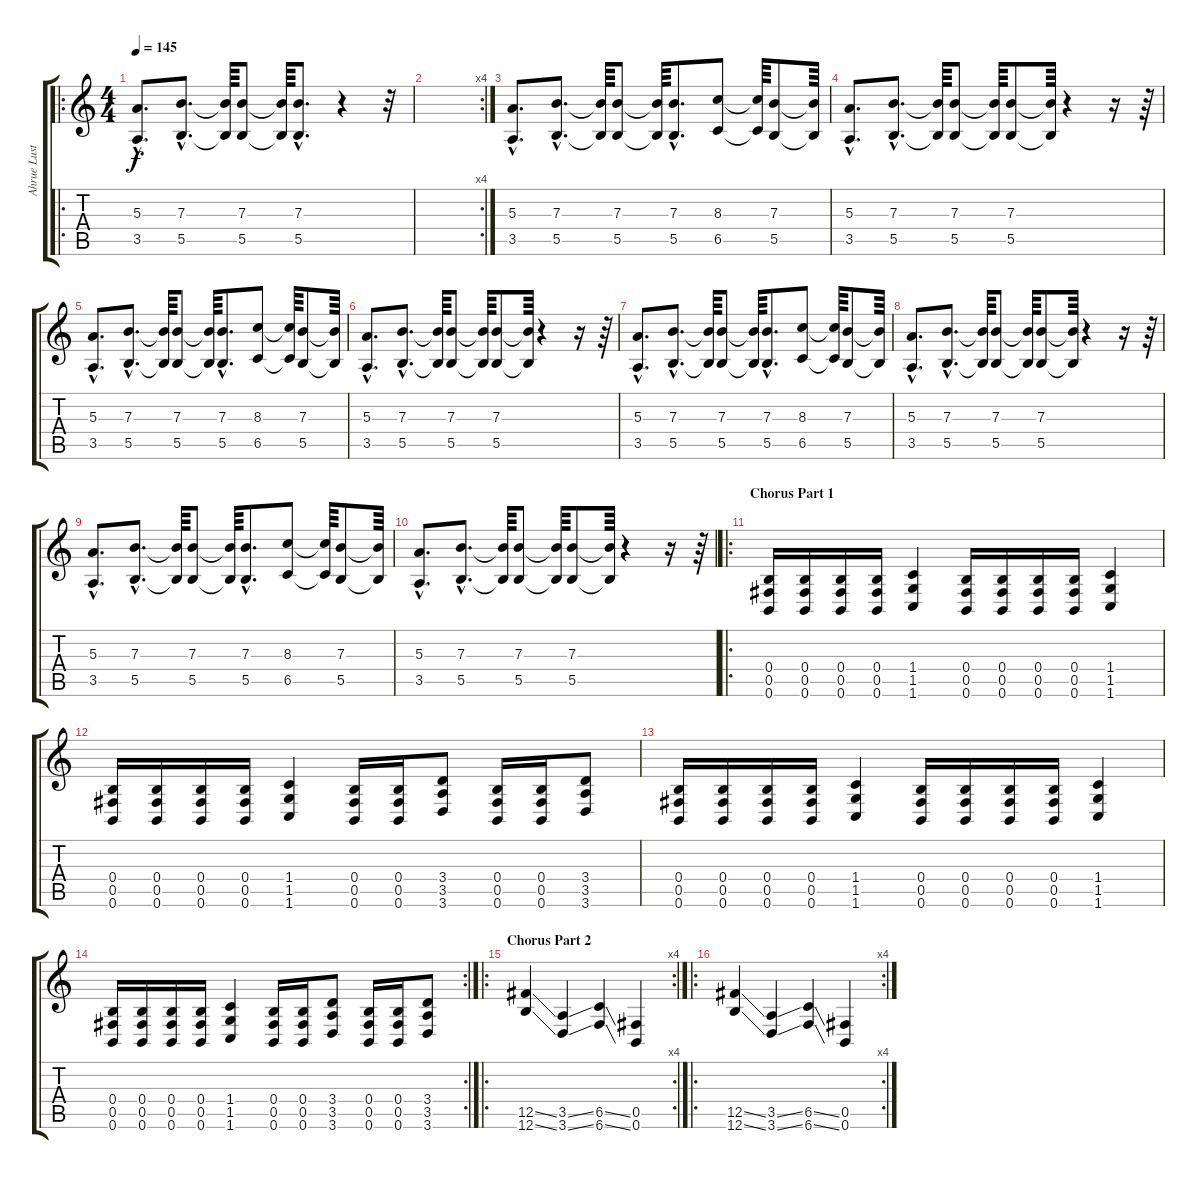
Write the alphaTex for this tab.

\track ("Ahrue Luster" "Ahrue Lust") {instrument distortionguitar}
\staff {score tabs}
\tuning (Db4 Ab3 E3 B2 Gb2 B1) {hide}
\ro
\ts (4 4)
\tempo 145
\clef g2
\ks c
(5.3{hac} 3.5{hac}).8{d dy f} (7.3{hac} 5.5{hac}).8{d} (7.3{t} 5.5{t}).64 (7.3 5.5).8 (7.3{t} 5.5{t}).64 (7.3{hac} 5.5{hac}).8{d} r.4 r.32 |
\rc 4
|
(5.3{hac} 3.5{hac}).8{d} (7.3{hac} 5.5{hac}).8{d} (7.3{t} 5.5{t}).64 (7.3 5.5).8 (7.3{t} 5.5{t}).64 (7.3{hac} 5.5{hac}).8{d} (8.3 6.5).8 (8.3{t} 6.5{t}).64 (7.3 5.5).8 (7.3{t} 5.5{t}).64 |
(5.3{hac} 3.5{hac}).8{d} (7.3{hac} 5.5{hac}).8{d} (7.3{t} 5.5{t}).64 (7.3 5.5).8 (7.3{t} 5.5{t}).64 (7.3 5.5).8 (7.3{t} 5.5{t}).64 r.4 r.16 r.64 |
(5.3{hac} 3.5{hac}).8{d} (7.3{hac} 5.5{hac}).8{d} (7.3{t} 5.5{t}).64 (7.3 5.5).8 (7.3{t} 5.5{t}).64 (7.3{hac} 5.5{hac}).8{d} (8.3 6.5).8 (8.3{t} 6.5{t}).64 (7.3 5.5).8 (7.3{t} 5.5{t}).64 |
(5.3{hac} 3.5{hac}).8{d} (7.3{hac} 5.5{hac}).8{d} (7.3{t} 5.5{t}).64 (7.3 5.5).8 (7.3{t} 5.5{t}).64 (7.3 5.5).8 (7.3{t} 5.5{t}).64 r.4 r.16 r.64 |
(5.3{hac} 3.5{hac}).8{d} (7.3{hac} 5.5{hac}).8{d} (7.3{t} 5.5{t}).64 (7.3 5.5).8 (7.3{t} 5.5{t}).64 (7.3{hac} 5.5{hac}).8{d} (8.3 6.5).8 (8.3{t} 6.5{t}).64 (7.3 5.5).8 (7.3{t} 5.5{t}).64 |
(5.3{hac} 3.5{hac}).8{d} (7.3{hac} 5.5{hac}).8{d} (7.3{t} 5.5{t}).64 (7.3 5.5).8 (7.3{t} 5.5{t}).64 (7.3 5.5).8 (7.3{t} 5.5{t}).64 r.4 r.16 r.64 |
(5.3{hac} 3.5{hac}).8{d} (7.3{hac} 5.5{hac}).8{d} (7.3{t} 5.5{t}).64 (7.3 5.5).8 (7.3{t} 5.5{t}).64 (7.3{hac} 5.5{hac}).8{d} (8.3 6.5).8 (8.3{t} 6.5{t}).64 (7.3 5.5).8 (7.3{t} 5.5{t}).64 |
(5.3{hac} 3.5{hac}).8{d} (7.3{hac} 5.5{hac}).8{d} (7.3{t} 5.5{t}).64 (7.3 5.5).8 (7.3{t} 5.5{t}).64 (7.3 5.5).8 (7.3{t} 5.5{t}).64 r.4 r.16 r.64 |
\ro
\section ("" "Chorus Part 1")
(0.4 0.5 0.6).16 (0.4 0.5 0.6).16 (0.4 0.5 0.6).16 (0.4 0.5 0.6).16 (1.4 1.5 1.6).4 (0.4 0.5 0.6).16 (0.4 0.5 0.6).16 (0.4 0.5 0.6).16 (0.4 0.5 0.6).16 (1.4 1.5 1.6).4 |
(0.4 0.5 0.6).16 (0.4 0.5 0.6).16 (0.4 0.5 0.6).16 (0.4 0.5 0.6).16 (1.4 1.5 1.6).4 (0.4 0.5 0.6).16 (0.4 0.5 0.6).16 (3.4 3.5 3.6).8 (0.4 0.5 0.6).16 (0.4 0.5 0.6).16 (3.4 3.5 3.6).8 |
(0.4 0.5 0.6).16 (0.4 0.5 0.6).16 (0.4 0.5 0.6).16 (0.4 0.5 0.6).16 (1.4 1.5 1.6).4 (0.4 0.5 0.6).16 (0.4 0.5 0.6).16 (0.4 0.5 0.6).16 (0.4 0.5 0.6).16 (1.4 1.5 1.6).4 |
\rc 2
(0.4 0.5 0.6).16 (0.4 0.5 0.6).16 (0.4 0.5 0.6).16 (0.4 0.5 0.6).16 (1.4 1.5 1.6).4 (0.4 0.5 0.6).16 (0.4 0.5 0.6).16 (3.4 3.5 3.6).8 (0.4 0.5 0.6).16 (0.4 0.5 0.6).16 (3.4 3.5 3.6).8 |
\ro
\rc 4
\section ("" "Chorus Part 2")
(12.5{ss} 12.6{ss}).4 (3.5{ss} 3.6{ss}).4 (6.5{ss} 6.6{ss}).4 (0.5 0.6).4 |
\ro
\rc 4
(12.5{ss} 12.6{ss}).4 (3.5{ss} 3.6{ss}).4 (6.5{ss} 6.6{ss}).4 (0.5 0.6).4
